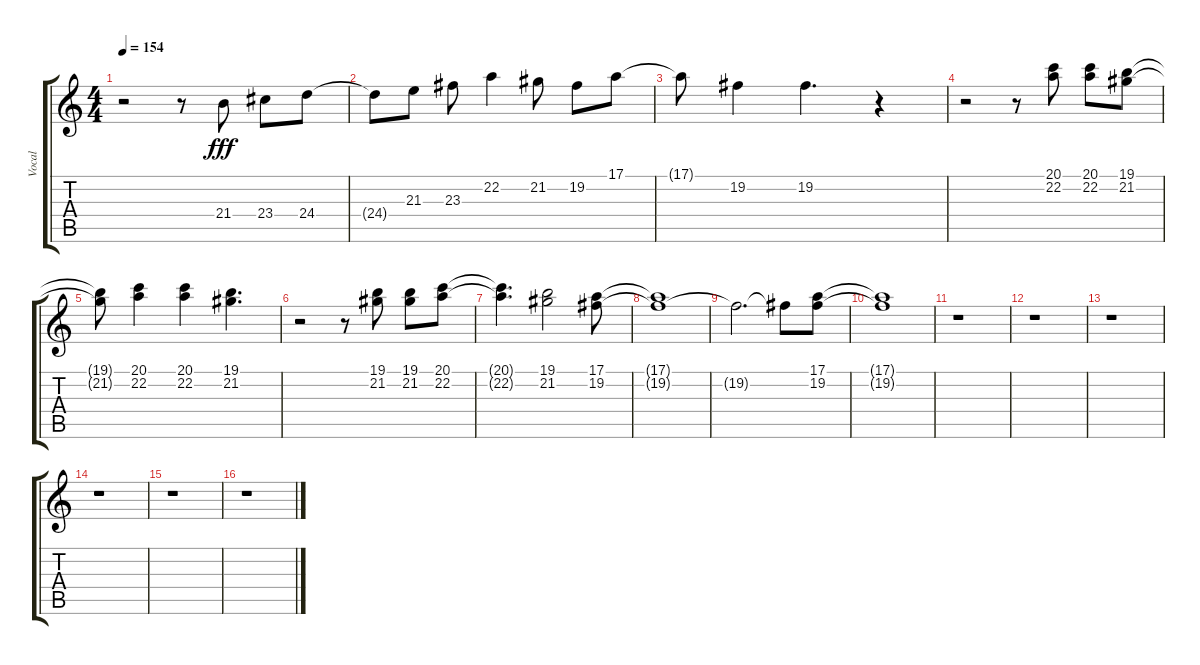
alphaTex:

\track ("Vocal" "Vocal") {instrument altosax}
\staff {score tabs}
\tuning (E4 B3 G3 D3 A2 E2) {hide}
\ts (4 4)
\tempo 154
\clef g2
\ks c
r.2{dy fff} r.8 21.4.8 23.4.8 24.4.8 |
24.4{t}.8 21.3.8 23.3.8 22.2.4 21.2.8 19.2.8 17.1.8 |
17.1{t}.8 19.2.4 19.2.4{d} r.4 |
r.2 r.8 (20.1 22.2).8 (20.1 22.2).8 (19.1 21.2).8 |
(19.1{t} 21.2{t}).8 (20.1 22.2).4 (20.1 22.2).4 (19.1 21.2).4{d} |
r.2 r.8 (19.1 21.2).8 (19.1 21.2).8 (20.1 22.2).8 |
(20.1{t} 22.2{t}).4{d} (19.1 21.2).2 (17.1 19.2).8 |
(17.1{t} 19.2{t}).1 |
19.2{t}.2{d} 19.2{t}.8 (17.1 19.2).8 |
(17.1{t} 19.2{t}).1 |
r.1 |
r.1 |
r.1 |
r.1 |
r.1 |
r.1
